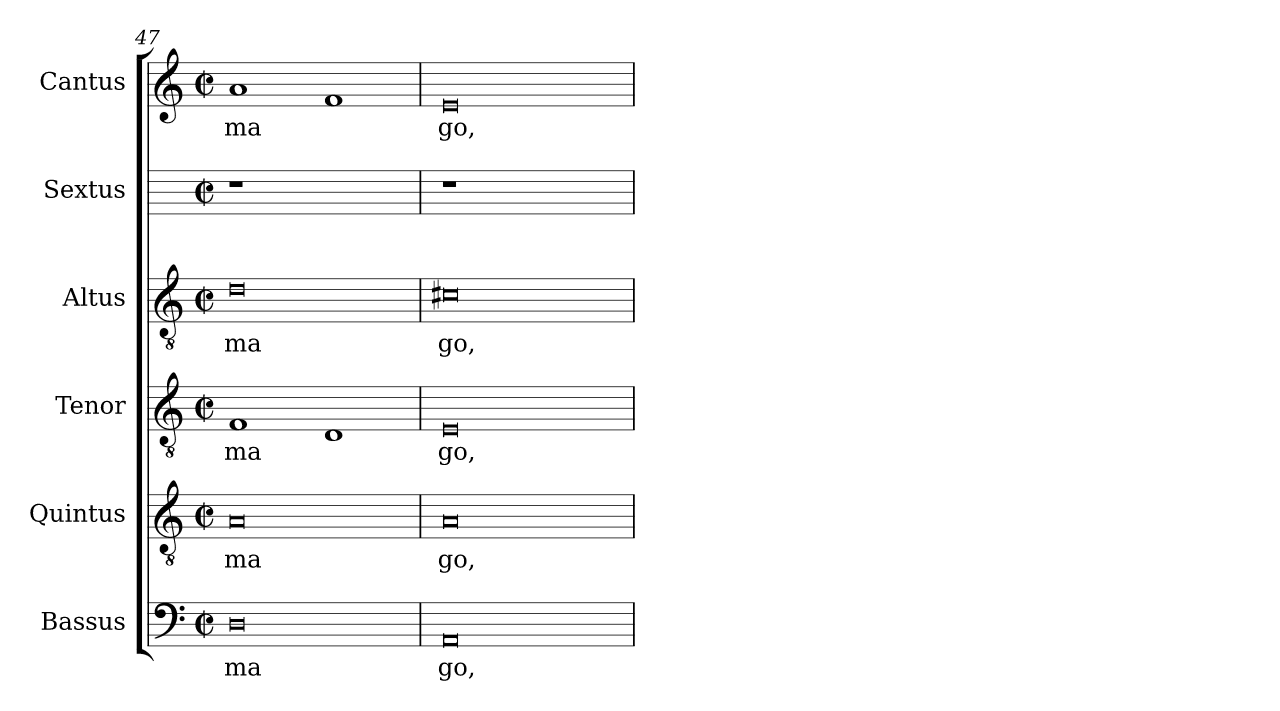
**kern	**text	**kern	**text	**kern	**text	**kern	**text	**kern	**kern	**text
*part6	*part6	*part5	*part5	*part4	*part4	*part3	*part3	*part2	*part1	*part1
*staff6	*staff6	*staff5	*staff5	*staff4	*staff4	*staff3	*staff3	*staff2	*staff1	*staff1
*I"Bassus	*	*I"Quintus	*	*I"Tenor	*	*I"Altus	*	*I"Sextus	*I"Cantus	*
*I'Bassus	*	*I'Quintus	*	*I'Tenor	*	*I'Altus	*	*	*I'Cantus	*
!!LO:PB:g=z
*clefF4	*	*clefGv2	*	*clefGv2	*	*clefGv2	*	*	*clefG2	*
*k[]	*	*k[]	*	*k[]	*	*k[]	*	*k[]	*k[]	*
*C:	*	*C:	*	*C:	*	*C:	*	*C:	*C:	*
*M2/2	*	*M2/2	*	*M2/2	*	*M2/2	*	*M2/2	*M2/2	*
*met(c|)	*	*met(c|)	*	*met(c|)	*	*met(c|)	*	*met(c|)	*met(c|)	*
=47	=47	=47	=47	=47	=47	=47	=47	=47	=47	=47
!	!LO:LY:b:cj	!	!LO:LY:b	!	!LO:LY:b	!	!LO:LY:b:cj	!	!	!LO:LY:b:cj
0D	ma	0A	ma	1F	ma	0d	ma	1r	1a	ma
!	!	!	!	!	!LO:LY:b	!	!	!	!	!LO:LY:b:cj
.	.	.	.	1D	.	.	.	1ryy	1f	.
=48	=48	=48	=48	=48	=48	=48	=48	=48	=48	=48
!	!LO:LY:b:cj	!	!LO:LY:b	!	!LO:LY:b	!	!LO:LY:b:cj	!	!	!LO:LY:b:cj
0AA	go,	0A	go,	0E	go,	0c#X	go,	1r	0e	go,
.	.	.	.	.	.	.	.	1ryy	.	.
=	=	=	=	=	=	=	=	=	=	=
*-	*-	*-	*-	*-	*-	*-	*-	*-	*-	*-
